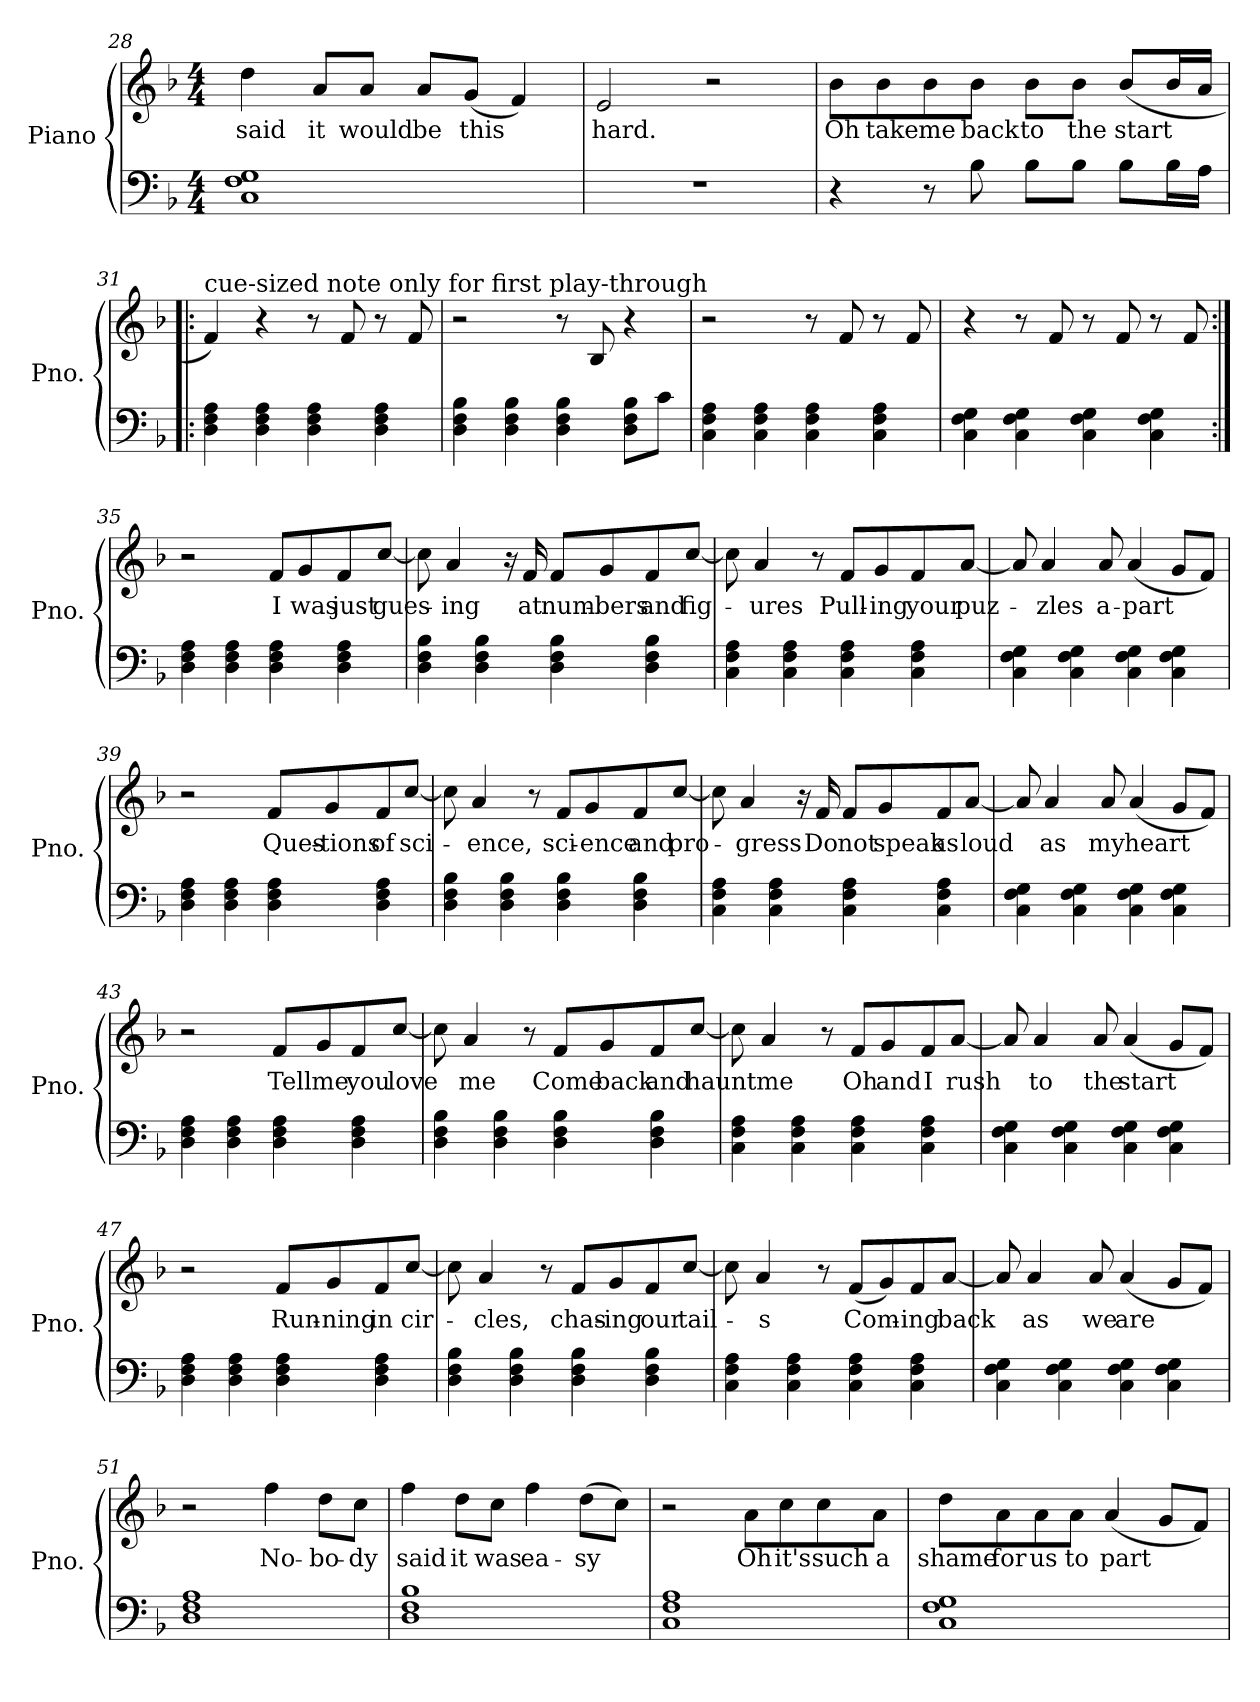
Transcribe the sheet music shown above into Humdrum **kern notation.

**kern	**kern	**text
*part1	*part1	*part1
*staff2	*staff1	*staff1
*I"Piano	*	*
*I'Pno.	*	*
*clefF4	*clefG2	*
*k[b-]	*k[b-]	*
*M4/4	*M4/4	*
=28	=28	=28
!	!	!LO:LY:b
1C 1F 1G	4dd\	said
!	!	!LO:LY:b
.	8a/L	it
!	!	!LO:LY:b
.	8a/J	would
!	!	!LO:LY:b
.	8a/L	be
!	!	!LO:LY:b
.	(<8g/J	this
.	4f/)	.
!!LO:LB:g=z
=29	=29	=29
!	!	!LO:LY:b
1r	2e/	hard.
.	2r	.
=30	=30	=30
!	!	!LO:LY:b
4r	8b-\L	Oh
!	!	!LO:LY:b
.	8b-\	take
!	!	!LO:LY:b
8r	8b-\	me
!	!	!LO:LY:b
8B-\	8b-\J	back
!	!	!LO:LY:b
8B-\L	8b-\L	to
!	!	!LO:LY:b
8B-\J	8b-\J	the
!	!	!LO:LY:b
8B-\L	(<8b-/L	start
16B-\L	16b-/L	.
16A\JJ	16a/JJ	.
=31!|:	=31!|:	=31!|:
*	*MM72	*
!	!LO:TX:a:t=cue-sized note only for first play-through	!
4D\ 4F\ 4A\	4f!/)	.
4D\ 4F\ 4A\	4r	.
4D\ 4F\ 4A\	8r	.
.	8f/	.
4D\ 4F\ 4A\	8r	.
.	8f/	.
=32	=32	=32
4D\ 4F\ 4B-\	2r	.
4D\ 4F\ 4B-\	.	.
4D\ 4F\ 4B-\	8r	.
.	8B-/	.
8D\ 8F\ 8B-\L	4r	.
8c\J	.	.
=33	=33	=33
4C\ 4F\ 4A\	2r	.
4C\ 4F\ 4A\	.	.
4C\ 4F\ 4A\	8r	.
.	8f/	.
4C\ 4F\ 4A\	8r	.
.	8f/	.
!!LO:LB:g=z
=34	=34	=34
4C\ 4F\ 4G\	4r	.
4C\ 4F\ 4G\	8r	.
.	8f/	.
4C\ 4F\ 4G\	8r	.
.	8f/	.
4C\ 4F\ 4G\	8r	.
.	8f/	.
=35:|!	=35:|!	=35:|!
4D\ 4F\ 4A\	2r	.
4D\ 4F\ 4A\	.	.
!	!	!LO:LY:b
4D\ 4F\ 4A\	8f/L	I
!	!	!LO:LY:b
.	8g/	was
!	!	!LO:LY:b
4D\ 4F\ 4A\	8f/	just
!	!	!LO:LY:b
.	[8cc/J	gues-
=36	=36	=36
4D\ 4F\ 4B-\	8cc\]	.
!	!	!LO:LY:b
.	4a/	-ing
4D\ 4F\ 4B-\	.	.
.	16r	.
!	!	!LO:LY:b
.	16f/	at
!	!	!LO:LY:b
4D\ 4F\ 4B-\	8f/L	num-
!	!	!LO:LY:b
.	8g/	-bers
!	!	!LO:LY:b
4D\ 4F\ 4B-\	8f/	and
!	!	!LO:LY:b
.	[8cc/J	fig-
=37	=37	=37
4C\ 4F\ 4A\	8cc\]	.
!	!	!LO:LY:b
.	4a/	-ures
4C\ 4F\ 4A\	.	.
.	8r	.
!	!	!LO:LY:b
4C\ 4F\ 4A\	8f/L	Pull-
!	!	!LO:LY:b
.	8g/	-ing
!	!	!LO:LY:b
4C\ 4F\ 4A\	8f/	your
!	!	!LO:LY:b
.	[8a/J	puz-
!!LO:LB:g=z
=38	=38	=38
4C\ 4F\ 4G\	8a/]	.
!	!	!LO:LY:b
.	4a/	-zles
4C\ 4F\ 4G\	.	.
!	!	!LO:LY:b
.	8a/	a-
!	!	!LO:LY:b
4C\ 4F\ 4G\	(<4a/	-part
4C\ 4F\ 4G\	8g/L	.
.	8f/J)	.
=39	=39	=39
4D\ 4F\ 4A\	2r	.
4D\ 4F\ 4A\	.	.
!	!	!LO:LY:b
4D\ 4F\ 4A\	8f/L	Ques-
!	!	!LO:LY:b
.	8g/	-tions
!	!	!LO:LY:b
4D\ 4F\ 4A\	8f/	of
!	!	!LO:LY:b
.	[8cc/J	sci-
=40	=40	=40
4D\ 4F\ 4B-\	8cc\]	.
!	!	!LO:LY:b
.	4a/	-ence,
4D\ 4F\ 4B-\	.	.
.	8r	.
!	!	!LO:LY:b
4D\ 4F\ 4B-\	8f/L	sci-
!	!	!LO:LY:b
.	8g/	-ence
!	!	!LO:LY:b
4D\ 4F\ 4B-\	8f/	and
!	!	!LO:LY:b
.	[8cc/J	pro-
=41	=41	=41
4C\ 4F\ 4A\	8cc\]	.
!	!	!LO:LY:b
.	4a/	-gress
4C\ 4F\ 4A\	.	.
.	16r	.
!	!	!LO:LY:b
.	16f/	Do
!	!	!LO:LY:b
4C\ 4F\ 4A\	8f/L	not
!	!	!LO:LY:b
.	8g/	speak
!	!	!LO:LY:b
4C\ 4F\ 4A\	8f/	as
!	!	!LO:LY:b
.	[8a/J	loud
!!LO:LB:g=z
=42	=42	=42
4C\ 4F\ 4G\	8a/]	.
!	!	!LO:LY:b
.	4a/	as
4C\ 4F\ 4G\	.	.
!	!	!LO:LY:b
.	8a/	my
!	!	!LO:LY:b
4C\ 4F\ 4G\	(<4a/	heart
4C\ 4F\ 4G\	8g/L	.
.	8f/J)	.
=43	=43	=43
4D\ 4F\ 4A\	2r	.
4D\ 4F\ 4A\	.	.
!	!	!LO:LY:b
4D\ 4F\ 4A\	8f/L	Tell
!	!	!LO:LY:b
.	8g/	me
!	!	!LO:LY:b
4D\ 4F\ 4A\	8f/	you
!	!	!LO:LY:b
.	[8cc/J	love
=44	=44	=44
4D\ 4F\ 4B-\	8cc\]	.
!	!	!LO:LY:b
.	4a/	me
4D\ 4F\ 4B-\	.	.
.	8r	.
!	!	!LO:LY:b
4D\ 4F\ 4B-\	8f/L	Come
!	!	!LO:LY:b
.	8g/	back
!	!	!LO:LY:b
4D\ 4F\ 4B-\	8f/	and
!	!	!LO:LY:b
.	[8cc/J	haunt
=45	=45	=45
4C\ 4F\ 4A\	8cc\]	.
!	!	!LO:LY:b
.	4a/	me
4C\ 4F\ 4A\	.	.
.	8r	.
!	!	!LO:LY:b
4C\ 4F\ 4A\	8f/L	Oh
!	!	!LO:LY:b
.	8g/	and
!	!	!LO:LY:b
4C\ 4F\ 4A\	8f/	I
!	!	!LO:LY:b
.	[8a/J	rush
!!LO:PB:g=z
=46	=46	=46
4C\ 4F\ 4G\	8a/]	.
!	!	!LO:LY:b
.	4a/	to
4C\ 4F\ 4G\	.	.
!	!	!LO:LY:b
.	8a/	the
!	!	!LO:LY:b
4C\ 4F\ 4G\	(<4a/	start
4C\ 4F\ 4G\	8g/L	.
.	8f/J)	.
=47	=47	=47
4D\ 4F\ 4A\	2r	.
4D\ 4F\ 4A\	.	.
!	!	!LO:LY:b
4D\ 4F\ 4A\	8f/L	Run-
!	!	!LO:LY:b
.	8g/	-ning
!	!	!LO:LY:b
4D\ 4F\ 4A\	8f/	in
!	!	!LO:LY:b
.	[8cc/J	cir-
=48	=48	=48
4D\ 4F\ 4B-\	8cc\]	.
!	!	!LO:LY:b
.	4a/	-cles,
4D\ 4F\ 4B-\	.	.
.	8r	.
!	!	!LO:LY:b
4D\ 4F\ 4B-\	8f/L	chas-
!	!	!LO:LY:b
.	8g/	-ing
!	!	!LO:LY:b
4D\ 4F\ 4B-\	8f/	our
!	!	!LO:LY:b
.	[8cc/J	tail-
=49	=49	=49
4C\ 4F\ 4A\	8cc\]	.
!	!	!LO:LY:b
.	4a/	-s
4C\ 4F\ 4A\	.	.
.	8r	.
!	!	!LO:LY:b
4C\ 4F\ 4A\	(<8f/L	Com-
.	8g/)	.
!	!	!LO:LY:b
4C\ 4F\ 4A\	8f/	-ing
!	!	!LO:LY:b
.	[8a/J	back
!!LO:LB:g=z
=50	=50	=50
4C\ 4F\ 4G\	8a/]	.
!	!	!LO:LY:b
.	4a/	as
4C\ 4F\ 4G\	.	.
!	!	!LO:LY:b
.	8a/	we
!	!	!LO:LY:b
4C\ 4F\ 4G\	(<4a/	are
4C\ 4F\ 4G\	8g/L	.
.	8f/J)	.
=51	=51	=51
*	*MM80	*
1D 1F 1A	2r	.
!	!	!LO:LY:b
.	4ff\	No-
!	!	!LO:LY:b
.	8dd\L	-bo-
!	!	!LO:LY:b
.	8cc\J	-dy
=52	=52	=52
!	!	!LO:LY:b
1D 1F 1B-	4ff\	said
!	!	!LO:LY:b
.	8dd\L	it
!	!	!LO:LY:b
.	8cc\J	was
!	!	!LO:LY:b
.	4ff\	ea-
!	!	!LO:LY:b
.	(>8dd\L	-sy
.	8cc\J)	.
=53	=53	=53
1C 1F 1A	2r	.
!	!	!LO:LY:b
.	8a\L	Oh
!	!	!LO:LY:b
.	8cc\	it's
!	!	!LO:LY:b
.	8cc\	such
!	!	!LO:LY:b
.	8a\J	a
=54	=54	=54
!	!	!LO:LY:b
1C 1F 1G	8dd\L	shame
!	!	!LO:LY:b
.	8a\	for
!	!	!LO:LY:b
.	8a\	us
!	!	!LO:LY:b
.	8a\J	to
!	!	!LO:LY:b
.	(<4a/	part
.	8g/L	.
.	8f/J)	.
=	=	=
*-	*-	*-
